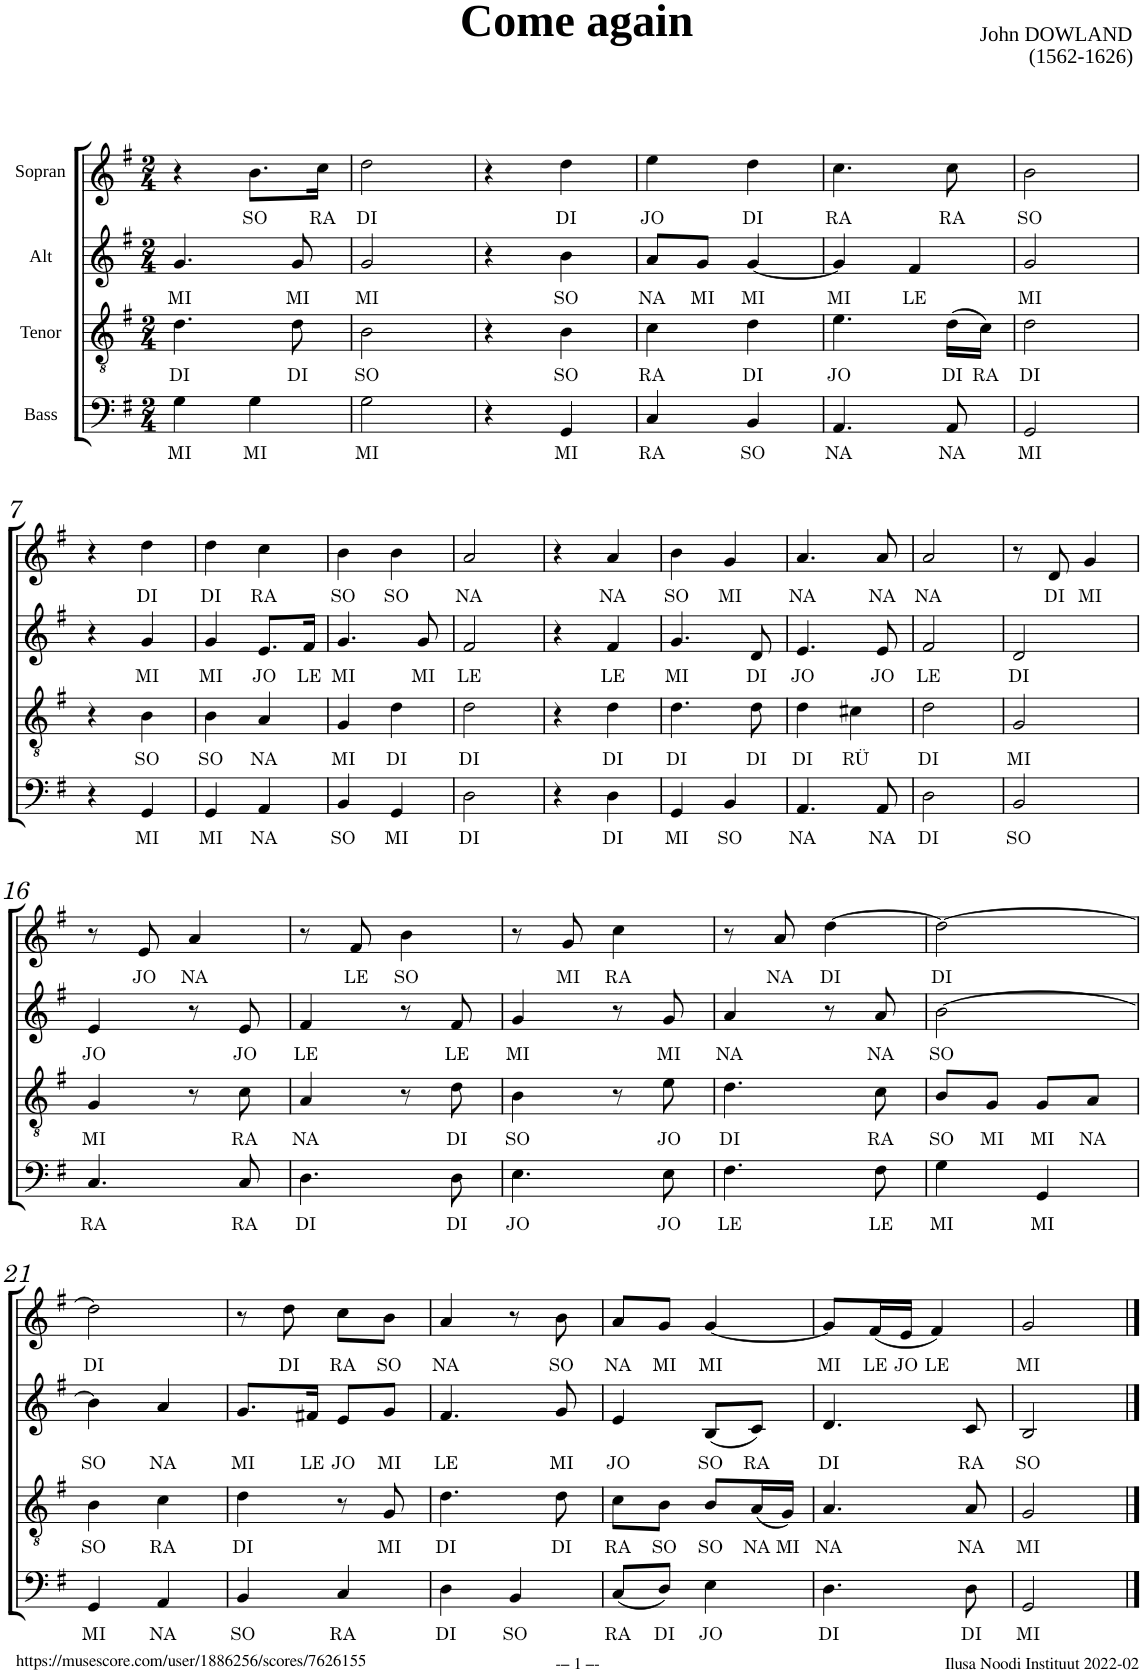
**kern	**text	**kern	**text	**kern	**text	**kern	**text
*part4	*part4	*part3	*part3	*part2	*part2	*part1	*part1
*staff4	*staff4	*staff3	*staff3	*staff2	*staff2	*staff1	*staff1
*I"Bass	*	*I"Tenor	*	*I"Alt	*	*I"Sopran	*
*I'B	*	*I'T	*	*I'A	*	*I'S	*
*clefF4	*	*clefGv2	*	*clefG2	*	*clefG2	*
*k[f#]	*	*k[f#]	*	*k[f#]	*	*k[f#]	*
*M2/4	*	*M2/4	*	*M2/4	*	*M2/4	*
=1	=1	=1	=1	=1	=1	=1	=1
!	!LO:LY:b	!	!LO:LY:b	!	!LO:LY:b	!	!
4G\	MI	4.d\	DI	4.g/	MI	4r	.
!	!LO:LY:b	!	!	!	!	!	!LO:LY:b
4G\	MI	.	.	.	.	8.b\L	SO
!	!	!	!LO:LY:b	!	!LO:LY:b	!	!
.	.	8d\	DI	8g/	MI	.	.
!	!	!	!	!	!	!	!LO:LY:b
.	.	.	.	.	.	16cc\Jk	RA
=2	=2	=2	=2	=2	=2	=2	=2
!	!LO:LY:b	!	!LO:LY:b	!	!LO:LY:b	!	!LO:LY:b
2G\	MI	2B\	SO	2g/	MI	2dd\	DI
=3	=3	=3	=3	=3	=3	=3	=3
4r	.	4r	.	4r	.	4r	.
!	!LO:LY:b	!	!LO:LY:b	!	!LO:LY:b	!	!LO:LY:b
4GG/	MI	4B\	SO	4b\	SO	4dd\	DI
=4	=4	=4	=4	=4	=4	=4	=4
!	!LO:LY:b	!	!LO:LY:b	!	!LO:LY:b	!	!LO:LY:b
4C/	RA	4c\	RA	8a/L	NA	4ee\	JO
!	!	!	!	!	!LO:LY:b	!	!
.	.	.	.	8g/J	MI	.	.
!	!LO:LY:b	!	!LO:LY:b	!	!LO:LY:b	!	!LO:LY:b
4BB/	SO	4d\	DI	[4g/	MI	4dd\	DI
=5	=5	=5	=5	=5	=5	=5	=5
!	!LO:LY:b	!	!LO:LY:b	!	!LO:LY:b	!	!LO:LY:b
4.AA/	NA	4.e\	JO	4g/]	MI	4.cc\	RA
!	!	!	!	!	!LO:LY:b	!	!
.	.	.	.	4f#/	LE	.	.
!	!LO:LY:b	!	!LO:LY:b	!	!	!	!LO:LY:b
8AA/	NA	(16d\LL	DI	.	.	8cc\	RA
!	!	!	!LO:LY:b	!	!	!	!
.	.	16c\JJ)	RA	.	.	.	.
=6	=6	=6	=6	=6	=6	=6	=6
!	!LO:LY:b	!	!LO:LY:b	!	!LO:LY:b	!	!LO:LY:b
2GG/	MI	2d\	DI	2g/	MI	2b\	SO
!!LO:LB:g=z
=7	=7	=7	=7	=7	=7	=7	=7
4r	.	4r	.	4r	.	4r	.
!	!LO:LY:b	!	!LO:LY:b	!	!LO:LY:b	!	!LO:LY:b
4GG/	MI	4B\	SO	4g/	MI	4dd\	DI
=8	=8	=8	=8	=8	=8	=8	=8
!	!LO:LY:b	!	!LO:LY:b	!	!LO:LY:b	!	!LO:LY:b
4GG/	MI	4B\	SO	4g/	MI	4dd\	DI
!	!LO:LY:b	!	!LO:LY:b	!	!LO:LY:b	!	!LO:LY:b
4AA/	NA	4A/	NA	8.e/L	JO	4cc\	RA
!	!	!	!	!	!LO:LY:b	!	!
.	.	.	.	16f#/Jk	LE	.	.
=9	=9	=9	=9	=9	=9	=9	=9
!	!LO:LY:b	!	!LO:LY:b	!	!LO:LY:b	!	!LO:LY:b
4BB/	SO	4G/	MI	4.g/	MI	4b\	SO
!	!LO:LY:b	!	!LO:LY:b	!	!	!	!LO:LY:b
4GG/	MI	4d\	DI	.	.	4b\	SO
!	!	!	!	!	!LO:LY:b	!	!
.	.	.	.	8g/	MI	.	.
=10	=10	=10	=10	=10	=10	=10	=10
!	!LO:LY:b	!	!LO:LY:b	!	!LO:LY:b	!	!LO:LY:b
2D\	DI	2d\	DI	2f#/	LE	2a/	NA
=11	=11	=11	=11	=11	=11	=11	=11
4r	.	4r	.	4r	.	4r	.
!	!LO:LY:b	!	!LO:LY:b	!	!LO:LY:b	!	!LO:LY:b
4D\	DI	4d\	DI	4f#/	LE	4a/	NA
=12	=12	=12	=12	=12	=12	=12	=12
!	!LO:LY:b	!	!LO:LY:b	!	!LO:LY:b	!	!LO:LY:b
4GG/	MI	4.d\	DI	4.g/	MI	4b\	SO
!	!LO:LY:b	!	!	!	!	!	!LO:LY:b
4BB/	SO	.	.	.	.	4g/	MI
!	!	!	!LO:LY:b	!	!LO:LY:b	!	!
.	.	8d\	DI	8d/	DI	.	.
=13	=13	=13	=13	=13	=13	=13	=13
!	!LO:LY:b	!	!LO:LY:b	!	!LO:LY:b	!	!LO:LY:b
4.AA/	NA	4d\	DI	4.e/	JO	4.a/	NA
!	!	!	!LO:LY:b	!	!	!	!
.	.	4c#X\	RÜ	.	.	.	.
!	!LO:LY:b	!	!	!	!LO:LY:b	!	!LO:LY:b
8AA/	NA	.	.	8e/	JO	8a/	NA
=14	=14	=14	=14	=14	=14	=14	=14
!	!LO:LY:b	!	!LO:LY:b	!	!LO:LY:b	!	!LO:LY:b
2D\	DI	2d\	DI	2f#/	LE	2a/	NA
=15	=15	=15	=15	=15	=15	=15	=15
!	!LO:LY:b	!	!LO:LY:b	!	!LO:LY:b	!	!
2BB/	SO	2G/	MI	2d/	DI	8r	.
!	!	!	!	!	!	!	!LO:LY:b
.	.	.	.	.	.	8d/	DI
!	!	!	!	!	!	!	!LO:LY:b
.	.	.	.	.	.	4g/	MI
!!LO:LB:g=z
=16	=16	=16	=16	=16	=16	=16	=16
!	!LO:LY:b	!	!LO:LY:b	!	!LO:LY:b	!	!
4.C/	RA	4G/	MI	4e/	JO	8r	.
!	!	!	!	!	!	!	!LO:LY:b
.	.	.	.	.	.	8e/	JO
!	!	!	!	!	!	!	!LO:LY:b
.	.	8r	.	8r	.	4a/	NA
!	!LO:LY:b	!	!LO:LY:b	!	!LO:LY:b	!	!
8C/	RA	8c\	RA	8e/	JO	.	.
=17	=17	=17	=17	=17	=17	=17	=17
!	!LO:LY:b	!	!LO:LY:b	!	!LO:LY:b	!	!
4.D\	DI	4A/	NA	4f#/	LE	8r	.
!	!	!	!	!	!	!	!LO:LY:b
.	.	.	.	.	.	8f#/	LE
!	!	!	!	!	!	!	!LO:LY:b
.	.	8r	.	8r	.	4b\	SO
!	!LO:LY:b	!	!LO:LY:b	!	!LO:LY:b	!	!
8D\	DI	8d\	DI	8f#/	LE	.	.
=18	=18	=18	=18	=18	=18	=18	=18
!	!LO:LY:b	!	!LO:LY:b	!	!LO:LY:b	!	!
4.E\	JO	4B\	SO	4g/	MI	8r	.
!	!	!	!	!	!	!	!LO:LY:b
.	.	.	.	.	.	8g/	MI
!	!	!	!	!	!	!	!LO:LY:b
.	.	8r	.	8r	.	4cc\	RA
!	!LO:LY:b	!	!LO:LY:b	!	!LO:LY:b	!	!
8E\	JO	8e\	JO	8g/	MI	.	.
=19	=19	=19	=19	=19	=19	=19	=19
!	!LO:LY:b	!	!LO:LY:b	!	!LO:LY:b	!	!
4.F#\	LE	4.d\	DI	4a/	NA	8r	.
!	!	!	!	!	!	!	!LO:LY:b
.	.	.	.	.	.	8a/	NA
!	!	!	!	!	!	!	!LO:LY:b
.	.	.	.	8r	.	[4dd\	DI
!	!LO:LY:b	!	!LO:LY:b	!	!LO:LY:b	!	!
8F#\	LE	8c\	RA	8a/	NA	.	.
=20	=20	=20	=20	=20	=20	=20	=20
!	!LO:LY:b	!	!LO:LY:b	!	!LO:LY:b	!	!LO:LY:b
4G\	MI	8B/L	SO	[2b\	SO	2dd\_	DI
!	!	!	!LO:LY:b	!	!	!	!
.	.	8G/J	MI	.	.	.	.
!	!LO:LY:b	!	!LO:LY:b	!	!	!	!
4GG/	MI	8G/L	MI	.	.	.	.
!	!	!	!LO:LY:b	!	!	!	!
.	.	8A/J	NA	.	.	.	.
!!LO:LB:g=z
=21	=21	=21	=21	=21	=21	=21	=21
!	!LO:LY:b	!	!LO:LY:b	!	!LO:LY:b	!	!LO:LY:b
4GG/	MI	4B\	SO	4b\]	SO	2dd\]	DI
!	!LO:LY:b	!	!LO:LY:b	!	!LO:LY:b	!	!
4AA/	NA	4c\	RA	4a/	NA	.	.
=22	=22	=22	=22	=22	=22	=22	=22
!	!LO:LY:b	!	!LO:LY:b	!	!LO:LY:b	!	!
4BB/	SO	4d\	DI	8.g/L	MI	8r	.
!	!	!	!	!	!	!	!LO:LY:b
.	.	.	.	.	.	8dd\	DI
!	!	!	!	!	!LO:LY:b	!	!
.	.	.	.	16f#X/Jk	LE	.	.
!	!LO:LY:b	!	!	!	!LO:LY:b	!	!LO:LY:b
4C/	RA	8r	.	8e/L	JO	8cc\L	RA
!	!	!	!LO:LY:b	!	!LO:LY:b	!	!LO:LY:b
.	.	8G/	MI	8g/J	MI	8b\J	SO
=23	=23	=23	=23	=23	=23	=23	=23
!	!LO:LY:b	!	!LO:LY:b	!	!LO:LY:b	!	!LO:LY:b
4D\	DI	4.d\	DI	4.f#/	LE	4a/	NA
!	!LO:LY:b	!	!	!	!	!	!
4BB/	SO	.	.	.	.	8r	.
!	!	!	!LO:LY:b	!	!LO:LY:b	!	!LO:LY:b
.	.	8d\	DI	8g/	MI	8b\	SO
=24	=24	=24	=24	=24	=24	=24	=24
!	!LO:LY:b	!	!LO:LY:b	!	!LO:LY:b	!	!LO:LY:b
(8C/L	RA	8c\L	RA	4e/	JO	8a/L	NA
!	!LO:LY:b	!	!LO:LY:b	!	!	!	!LO:LY:b
8D/J)	DI	8B\J	SO	.	.	8g/J	MI
!	!LO:LY:b	!	!LO:LY:b	!	!LO:LY:b	!	!LO:LY:b
4E\	JO	8B/L	SO	(8B/L	SO	[4g/	MI
!	!	!	!LO:LY:b	!	!LO:LY:b	!	!
.	.	(16A/L	NA	8c/J)	RA	.	.
!	!	!	!LO:LY:b	!	!	!	!
.	.	16G/JJ)	MI	.	.	.	.
=25	=25	=25	=25	=25	=25	=25	=25
!	!LO:LY:b	!	!LO:LY:b	!	!LO:LY:b	!	!LO:LY:b
4.D\	DI	4.A/	NA	4.d/	DI	8g/L]	MI
!	!	!	!	!	!	!	!LO:LY:b
.	.	.	.	.	.	(16f#/L	LE
!	!	!	!	!	!	!	!LO:LY:b
.	.	.	.	.	.	16e/JJ	JO
!	!	!	!	!	!	!	!LO:LY:b
.	.	.	.	.	.	4f#/)	LE
!	!LO:LY:b	!	!LO:LY:b	!	!LO:LY:b	!	!
8D\	DI	8A/	NA	8c/	RA	.	.
=26	=26	=26	=26	=26	=26	=26	=26
!	!LO:LY:b	!	!LO:LY:b	!	!LO:LY:b	!	!LO:LY:b
2GG/	MI	2G/	MI	2B/	SO	2g/	MI
==	==	==	==	==	==	==	==
*-	*-	*-	*-	*-	*-	*-	*-
